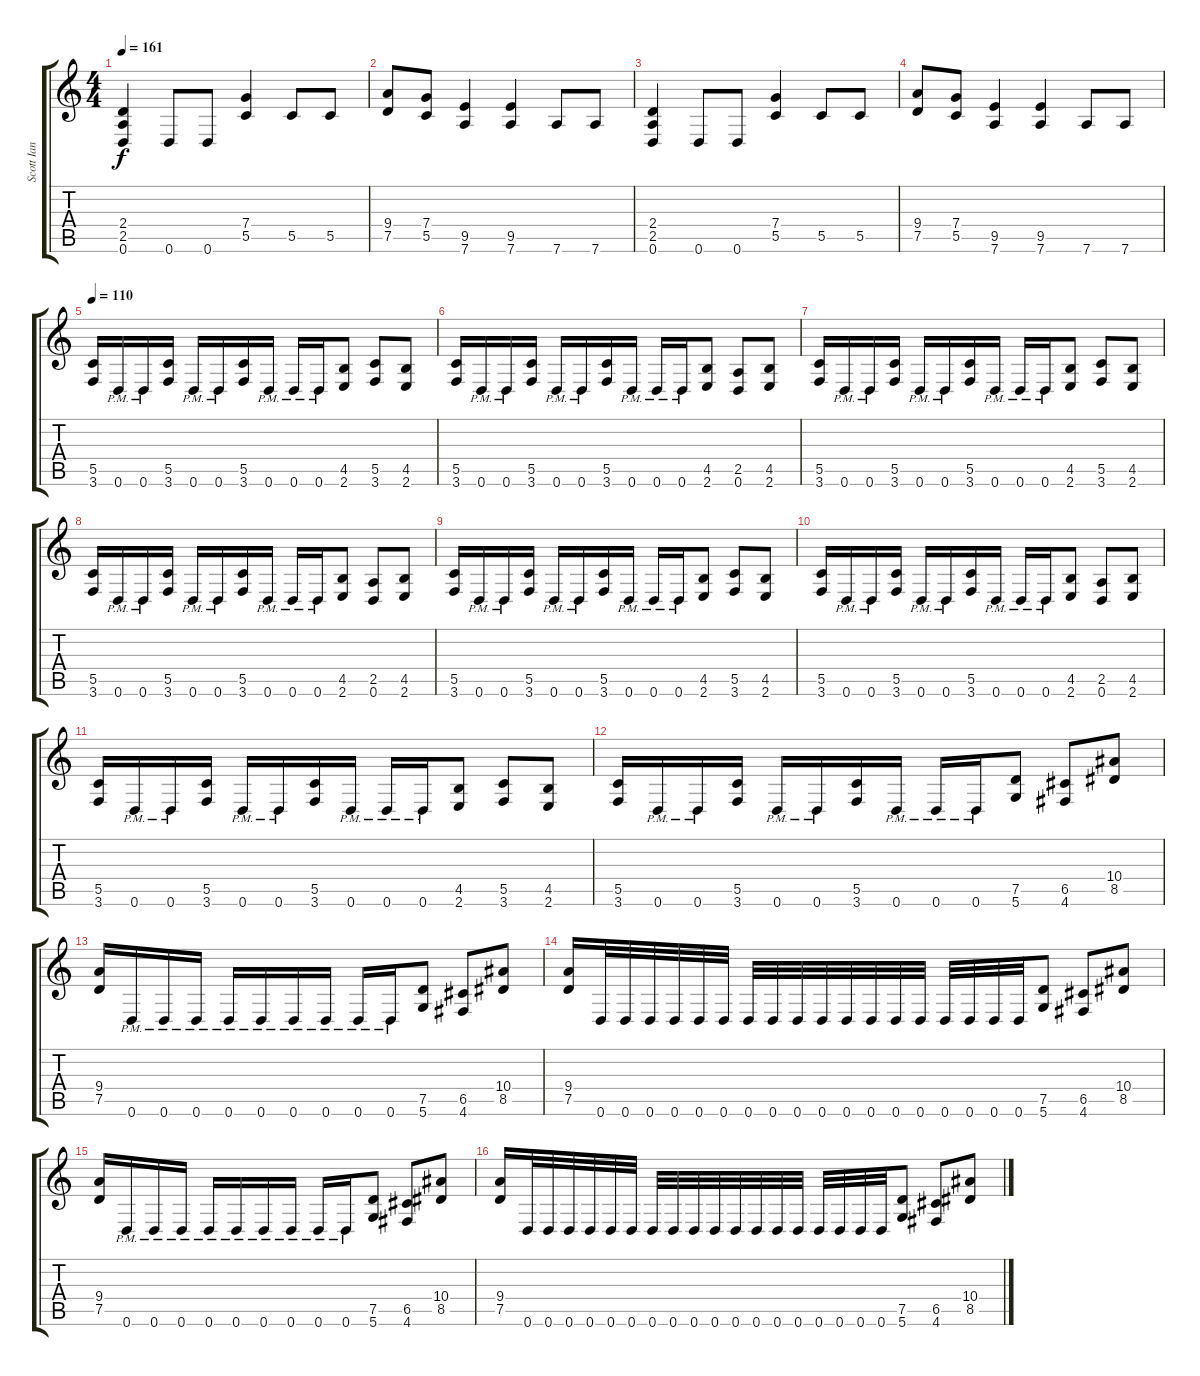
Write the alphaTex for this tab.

\track ("Scott Ian" "Scott Ian") {instrument distortionguitar}
\staff {score tabs}
\tuning (D4 A3 F3 C3 G2 D2) {hide}
\ts (4 4)
\tempo 161
\clef g2
\ks c
(2.4 2.5 0.6).4{dy f} 0.6.8 0.6.8 (7.4 5.5).4 5.5.8 5.5.8 |
(9.4 7.5).8 (7.4 5.5).8 (9.5 7.6).4 (9.5 7.6).4 7.6.8 7.6.8 |
(2.4 2.5 0.6).4 0.6.8 0.6.8 (7.4 5.5).4 5.5.8 5.5.8 |
(9.4 7.5).8 (7.4 5.5).8 (9.5 7.6).4 (9.5 7.6).4 7.6.8 7.6.8 |
\tempo 110
(5.5 3.6).16 0.6{pm}.16 0.6{pm}.16 (5.5 3.6).16 0.6{pm}.16 0.6{pm}.16 (5.5 3.6).16 0.6{pm}.16 0.6{pm}.16 0.6{pm}.16 (4.5 2.6).8 (5.5 3.6).8 (4.5 2.6).8 |
(5.5 3.6).16 0.6{pm}.16 0.6{pm}.16 (5.5 3.6).16 0.6{pm}.16 0.6{pm}.16 (5.5 3.6).16 0.6{pm}.16 0.6{pm}.16 0.6{pm}.16 (4.5 2.6).8 (2.5 0.6).8 (4.5 2.6).8 |
(5.5 3.6).16 0.6{pm}.16 0.6{pm}.16 (5.5 3.6).16 0.6{pm}.16 0.6{pm}.16 (5.5 3.6).16 0.6{pm}.16 0.6{pm}.16 0.6{pm}.16 (4.5 2.6).8 (5.5 3.6).8 (4.5 2.6).8 |
(5.5 3.6).16 0.6{pm}.16 0.6{pm}.16 (5.5 3.6).16 0.6{pm}.16 0.6{pm}.16 (5.5 3.6).16 0.6{pm}.16 0.6{pm}.16 0.6{pm}.16 (4.5 2.6).8 (2.5 0.6).8 (4.5 2.6).8 |
(5.5 3.6).16 0.6{pm}.16 0.6{pm}.16 (5.5 3.6).16 0.6{pm}.16 0.6{pm}.16 (5.5 3.6).16 0.6{pm}.16 0.6{pm}.16 0.6{pm}.16 (4.5 2.6).8 (5.5 3.6).8 (4.5 2.6).8 |
(5.5 3.6).16 0.6{pm}.16 0.6{pm}.16 (5.5 3.6).16 0.6{pm}.16 0.6{pm}.16 (5.5 3.6).16 0.6{pm}.16 0.6{pm}.16 0.6{pm}.16 (4.5 2.6).8 (2.5 0.6).8 (4.5 2.6).8 |
(5.5 3.6).16 0.6{pm}.16 0.6{pm}.16 (5.5 3.6).16 0.6{pm}.16 0.6{pm}.16 (5.5 3.6).16 0.6{pm}.16 0.6{pm}.16 0.6{pm}.16 (4.5 2.6).8 (5.5 3.6).8 (4.5 2.6).8 |
(5.5 3.6).16 0.6{pm}.16 0.6{pm}.16 (5.5 3.6).16 0.6{pm}.16 0.6{pm}.16 (5.5 3.6).16 0.6{pm}.16 0.6{pm}.16 0.6{pm}.16 (7.5 5.6).8 (6.5 4.6).8 (10.4 8.5).8 |
(9.4 7.5).16 0.6{pm}.16 0.6{pm}.16 0.6{pm}.16 0.6{pm}.16 0.6{pm}.16 0.6{pm}.16 0.6{pm}.16 0.6{pm}.16 0.6{pm}.16 (7.5 5.6).8 (6.5 4.6).8 (10.4 8.5).8 |
(9.4 7.5).16 0.6.32 0.6.32 0.6.32 0.6.32 0.6.32 0.6.32 0.6.32 0.6.32 0.6.32 0.6.32 0.6.32 0.6.32 0.6.32 0.6.32 0.6.32 0.6.32 0.6.32 0.6.32 (7.5 5.6).8 (6.5 4.6).8 (10.4 8.5).8 |
(9.4 7.5).16 0.6{pm}.16 0.6{pm}.16 0.6{pm}.16 0.6{pm}.16 0.6{pm}.16 0.6{pm}.16 0.6{pm}.16 0.6{pm}.16 0.6{pm}.16 (7.5 5.6).8 (6.5 4.6).8 (10.4 8.5).8 |
(9.4 7.5).16 0.6.32 0.6.32 0.6.32 0.6.32 0.6.32 0.6.32 0.6.32 0.6.32 0.6.32 0.6.32 0.6.32 0.6.32 0.6.32 0.6.32 0.6.32 0.6.32 0.6.32 0.6.32 (7.5 5.6).8 (6.5 4.6).8 (10.4 8.5).8
